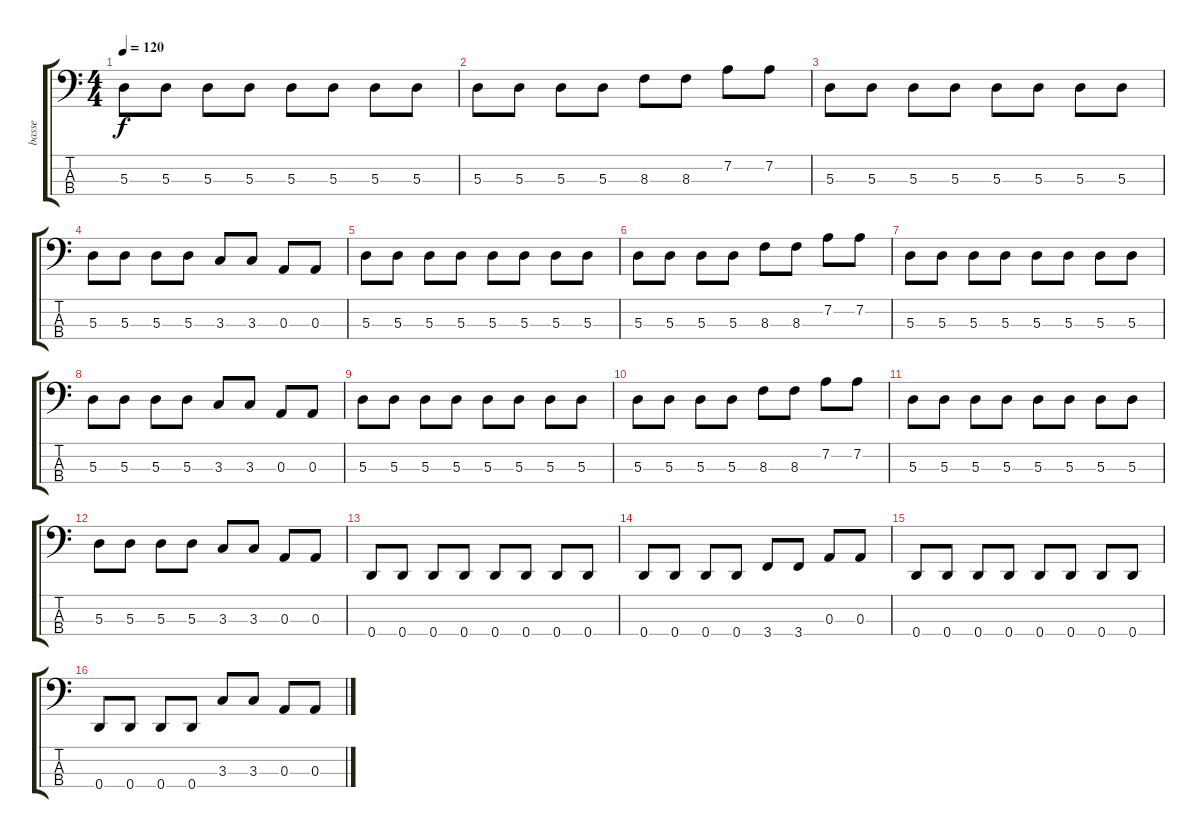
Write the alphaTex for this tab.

\track ("basse" "basse") {instrument electricbassfinger}
\staff {score tabs}
\tuning (G2 D2 A1 D1) {hide}
\ts (4 4)
\tempo 120
\clef f4
\ks c
5.3.8{dy f} 5.3.8 5.3.8 5.3.8 5.3.8 5.3.8 5.3.8 5.3.8 |
5.3.8 5.3.8 5.3.8 5.3.8 8.3.8 8.3.8 7.2.8 7.2.8 |
5.3.8 5.3.8 5.3.8 5.3.8 5.3.8 5.3.8 5.3.8 5.3.8 |
5.3.8 5.3.8 5.3.8 5.3.8 3.3.8 3.3.8 0.3.8 0.3.8 |
5.3.8 5.3.8 5.3.8 5.3.8 5.3.8 5.3.8 5.3.8 5.3.8 |
5.3.8 5.3.8 5.3.8 5.3.8 8.3.8 8.3.8 7.2.8 7.2.8 |
5.3.8 5.3.8 5.3.8 5.3.8 5.3.8 5.3.8 5.3.8 5.3.8 |
5.3.8 5.3.8 5.3.8 5.3.8 3.3.8 3.3.8 0.3.8 0.3.8 |
5.3.8 5.3.8 5.3.8 5.3.8 5.3.8 5.3.8 5.3.8 5.3.8 |
5.3.8 5.3.8 5.3.8 5.3.8 8.3.8 8.3.8 7.2.8 7.2.8 |
5.3.8 5.3.8 5.3.8 5.3.8 5.3.8 5.3.8 5.3.8 5.3.8 |
5.3.8 5.3.8 5.3.8 5.3.8 3.3.8 3.3.8 0.3.8 0.3.8 |
0.4.8 0.4.8 0.4.8 0.4.8 0.4.8 0.4.8 0.4.8 0.4.8 |
0.4.8 0.4.8 0.4.8 0.4.8 3.4.8 3.4.8 0.3.8 0.3.8 |
0.4.8 0.4.8 0.4.8 0.4.8 0.4.8 0.4.8 0.4.8 0.4.8 |
0.4.8 0.4.8 0.4.8 0.4.8 3.3.8 3.3.8 0.3.8 0.3.8
